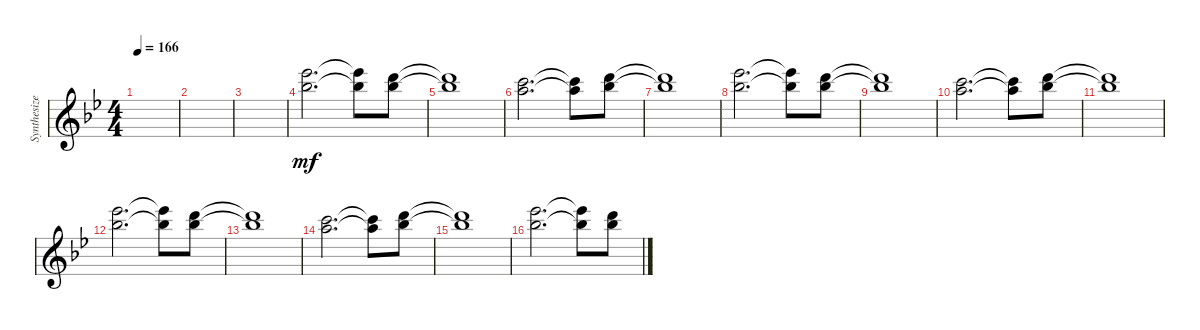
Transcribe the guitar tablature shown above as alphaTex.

\track ("Synthesizer (Staff 1)" "Synthesize") {instrument lead7fifths}
\staff {score}
\tuning (E4 B3 G3 D3 A2 E2 B1) {hide}
\ts (4 4)
\tempo 166
\clef g2
\ks gminor
|
|
|
(18.1 28.2).2{d dy mf} (18.1{t} 28.2{t}).8 (18.1 27.2).8 |
(18.1{t} 27.2{t}).1 |
(17.1 25.2).2{d} (17.1{t} 25.2{t}).8 (18.1 27.2).8 |
(18.1{t} 27.2{t}).1 |
(18.1 28.2).2{d} (18.1{t} 28.2{t}).8 (18.1 27.2).8 |
(18.1{t} 27.2{t}).1 |
(17.1 25.2).2{d} (17.1{t} 25.2{t}).8 (18.1 27.2).8 |
(18.1{t} 27.2{t}).1 |
(18.1 28.2).2{d} (18.1{t} 28.2{t}).8 (18.1 27.2).8 |
(18.1{t} 27.2{t}).1 |
(17.1 25.2).2{d} (17.1{t} 25.2{t}).8 (18.1 27.2).8 |
(18.1{t} 27.2{t}).1 |
(18.1 28.2).2{d} (18.1{t} 28.2{t}).8 (18.1 27.2).8
